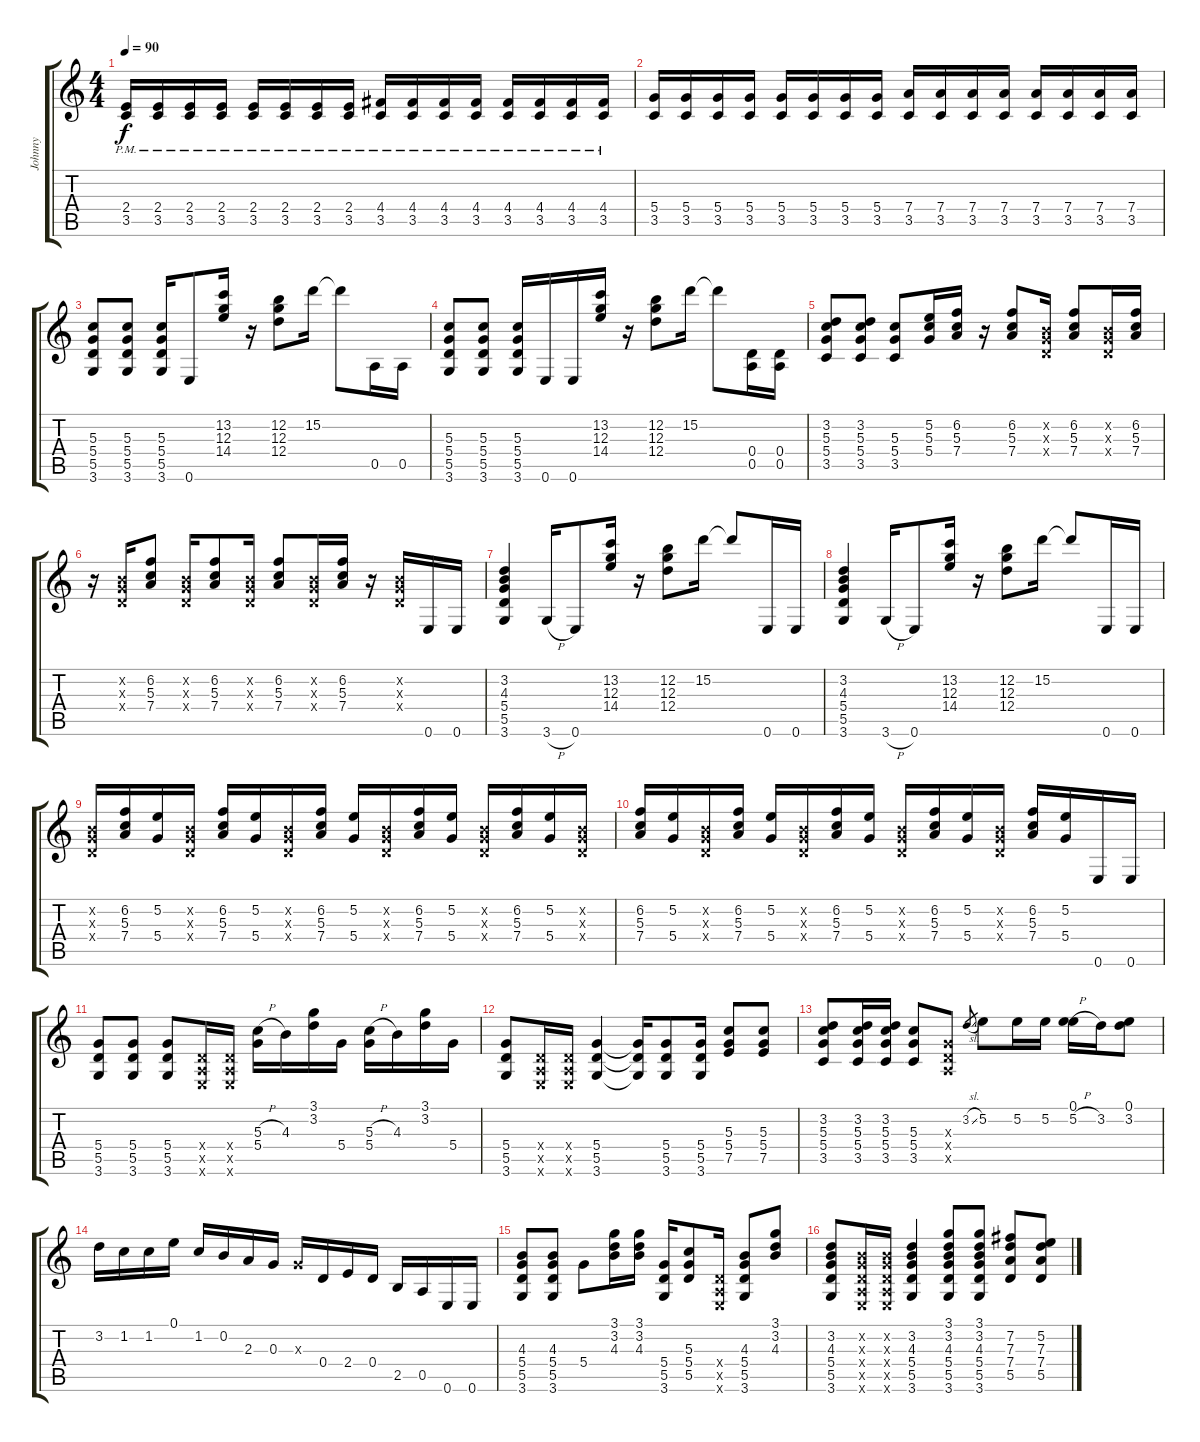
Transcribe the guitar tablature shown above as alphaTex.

\track ("Johnny" "Johnny") {instrument overdrivenguitar}
\staff {score tabs}
\tuning (E4 B3 G3 D3 A2 E2) {hide}
\ts (4 4)
\tempo 90
\clef g2
\ks c
(2.4{pm} 3.5{pm}).16{dy f} (2.4{pm} 3.5{pm}).16 (2.4{pm} 3.5{pm}).16 (2.4{pm} 3.5{pm}).16 (2.4{pm} 3.5{pm}).16 (2.4{pm} 3.5{pm}).16 (2.4{pm} 3.5{pm}).16 (2.4{pm} 3.5{pm}).16 (4.4{pm} 3.5{pm}).16 (4.4{pm} 3.5{pm}).16 (4.4{pm} 3.5{pm}).16 (4.4{pm} 3.5{pm}).16 (4.4{pm} 3.5{pm}).16 (4.4{pm} 3.5{pm}).16 (4.4{pm} 3.5{pm}).16 (4.4{pm} 3.5{pm}).16 |
(5.4 3.5).16 (5.4 3.5).16 (5.4 3.5).16 (5.4 3.5).16 (5.4 3.5).16 (5.4 3.5).16 (5.4 3.5).16 (5.4 3.5).16 (7.4 3.5).16 (7.4 3.5).16 (7.4 3.5).16 (7.4 3.5).16 (7.4 3.5).16 (7.4 3.5).16 (7.4 3.5).16 (7.4 3.5).16 |
(5.3 5.4 5.5 3.6).8 (5.3 5.4 5.5 3.6).8 (5.3 5.4 5.5 3.6).16 0.6.8 (13.2 12.3 14.4).16 r.16 (12.2 12.3 12.4).8 15.2.16 15.2{t}.8 0.5.16 0.5.16 |
(5.3 5.4 5.5 3.6).8 (5.3 5.4 5.5 3.6).8 (5.3 5.4 5.5 3.6).16 0.6.16 0.6.16 (13.2 12.3 14.4).16 r.16 (12.2 12.3 12.4).8 15.2.16 15.2{t}.8 (0.4 0.5).16 (0.4 0.5).16 |
(3.2 5.3 5.4 3.5).8 (3.2 5.3 5.4 3.5).8 (5.3 5.4 3.5).8 (5.2 5.3 5.4).16 (6.2 5.3 7.4).16 r.16 (6.2 5.3 7.4).8 (0.2{x} 0.3{x} 0.4{x}).16 (6.2 5.3 7.4).8 (0.2{x} 0.3{x} 0.4{x}).16 (6.2 5.3 7.4).16 |
r.16 (0.2{x} 0.3{x} 0.4{x}).16 (6.2 5.3 7.4).8 (0.2{x} 0.3{x} 0.4{x}).16 (6.2 5.3 7.4).8 (0.2{x} 0.3{x} 0.4{x}).16 (6.2 5.3 7.4).8 (0.2{x} 0.3{x} 0.4{x}).16 (6.2 5.3 7.4).16 r.16 (0.2{x} 0.3{x} 0.4{x}).16 0.6.16 0.6.16 |
(3.2 4.3 5.4 5.5 3.6).4 3.6{h}.16 0.6.8 (13.2 12.3 14.4).16 r.16 (12.2 12.3 12.4).8 15.2.16 15.2{t}.8 0.6.16 0.6.16 |
(3.2 4.3 5.4 5.5 3.6).4 3.6{h}.16 0.6.8 (13.2 12.3 14.4).16 r.16 (12.2 12.3 12.4).8 15.2.16 15.2{t}.8 0.6.16 0.6.16 |
(0.2{x} 0.3{x} 0.4{x}).16 (6.2 5.3 7.4).16 (5.2 5.4).16 (0.2{x} 0.3{x} 0.4{x}).16 (6.2 5.3 7.4).16 (5.2 5.4).16 (0.2{x} 0.3{x} 0.4{x}).16 (6.2 5.3 7.4).16 (5.2 5.4).16 (0.2{x} 0.3{x} 0.4{x}).16 (6.2 5.3 7.4).16 (5.2 5.4).16 (0.2{x} 0.3{x} 0.4{x}).16 (6.2 5.3 7.4).16 (5.2 5.4).16 (0.2{x} 0.3{x} 0.4{x}).16 |
(6.2 5.3 7.4).16 (5.2 5.4).16 (0.2{x} 0.3{x} 0.4{x}).16 (6.2 5.3 7.4).16 (5.2 5.4).16 (0.2{x} 0.3{x} 0.4{x}).16 (6.2 5.3 7.4).16 (5.2 5.4).16 (0.2{x} 0.3{x} 0.4{x}).16 (6.2 5.3 7.4).16 (5.2 5.4).16 (0.2{x} 0.3{x} 0.4{x}).16 (6.2 5.3 7.4).16 (5.2 5.4).16 0.6.16 0.6.16 |
(5.4 5.5 3.6).8 (5.4 5.5 3.6).8 (5.4 5.5 3.6).8 (0.4{x} 0.5{x} 0.6{x}).16 (0.4{x} 0.5{x} 0.6{x}).16 (5.3{h} 5.4).16 4.3.16 (3.1 3.2).16 5.4.16 (5.3{h} 5.4).16 4.3.16 (3.1 3.2).16 5.4.16 |
(5.4 5.5 3.6).8 (0.4{x} 0.5{x} 0.6{x}).16 (0.4{x} 0.5{x} 0.6{x}).16 (5.4 5.5 3.6).4 (5.4{t} 5.5{t} 3.6{t}).16 (5.4 5.5 3.6).8 (5.4 5.5 3.6).16 (5.3 5.4 7.5).8 (5.3 5.4 7.5).8 |
(3.2 5.3 5.4 3.5).8 (3.2 5.3 5.4 3.5).16 (3.2 5.3 5.4 3.5).16 (5.3 5.4 3.5).8 (0.3{x} 0.4{x} 0.5{x}).8 3.2{sl}.8{gr} 5.2.8 5.2.16 5.2.16 (0.1 5.2{h}).16 3.2.16 (0.1 3.2).8 |
3.2.16 1.2.16 1.2.16 0.1.16 1.2.16 0.2.16 2.3.16 0.3.16 0.3{x}.16 0.4.16 2.4.16 0.4.16 2.5.16 0.5.16 0.6.16 0.6.16 |
(4.3 5.4 5.5 3.6).8 (4.3 5.4 5.5 3.6).8 5.4.8 (3.1 3.2 4.3).16 (3.1 3.2 4.3).16 (5.4 5.5 3.6).16 (5.3 5.4 5.5).8 (0.4{x} 0.5{x} 0.6{x}).16 (4.3 5.4 5.5 3.6).8 (3.1 3.2 4.3).8 |
(3.2 4.3 5.4 5.5 3.6).8 (0.2{x} 0.3{x} 0.4{x} 0.5{x} 0.6{x}).16 (0.2{x} 0.3{x} 0.4{x} 0.5{x} 0.6{x}).16 (3.2 4.3 5.4 5.5 3.6).4 (3.1 3.2 4.3 5.4 5.5 3.6).8 (3.1 3.2 4.3 5.4 5.5 3.6).8 (7.2 7.3 7.4 5.5).8 (5.2 7.3 7.4 5.5).8
